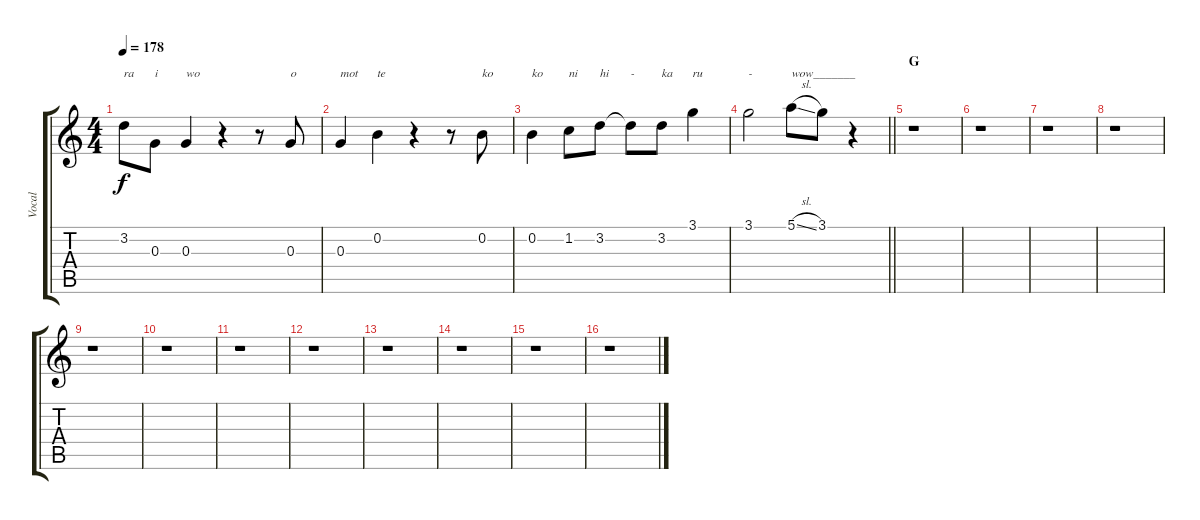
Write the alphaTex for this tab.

\track ("Vocal" "Vocal") {instrument contrabass}
\staff {score tabs}
\tuning (E4 B3 G3 D3 A2 E2) {hide}
\ts (4 4)
\tempo 178
\clef g2
\ks c
3.2.8{txt "ra" dy f} 0.3.8{txt "i"} 0.3.4{txt "wo"} r.4 r.8 0.3.8{txt "o"} |
0.3.4{txt "mot"} 0.2.4{txt "te"} r.4 r.8 0.2.8{txt "ko"} |
0.2.4{txt "ko"} 1.2.8{txt "ni"} 3.2.8{txt "hi"} 3.2{t}.8{txt "-"} 3.2.8{txt "ka"} 3.1.4{txt "ru"} |
\barLineRight lightlight
3.1.2{txt "-"} 5.1{sl}.8{txt "wow_______"} 3.1.8 r.4 |
\section ("" "G")
r.1 |
r.1 |
r.1 |
r.1 |
r.1 |
r.1 |
r.1 |
r.1 |
r.1 |
r.1 |
r.1 |
r.1
